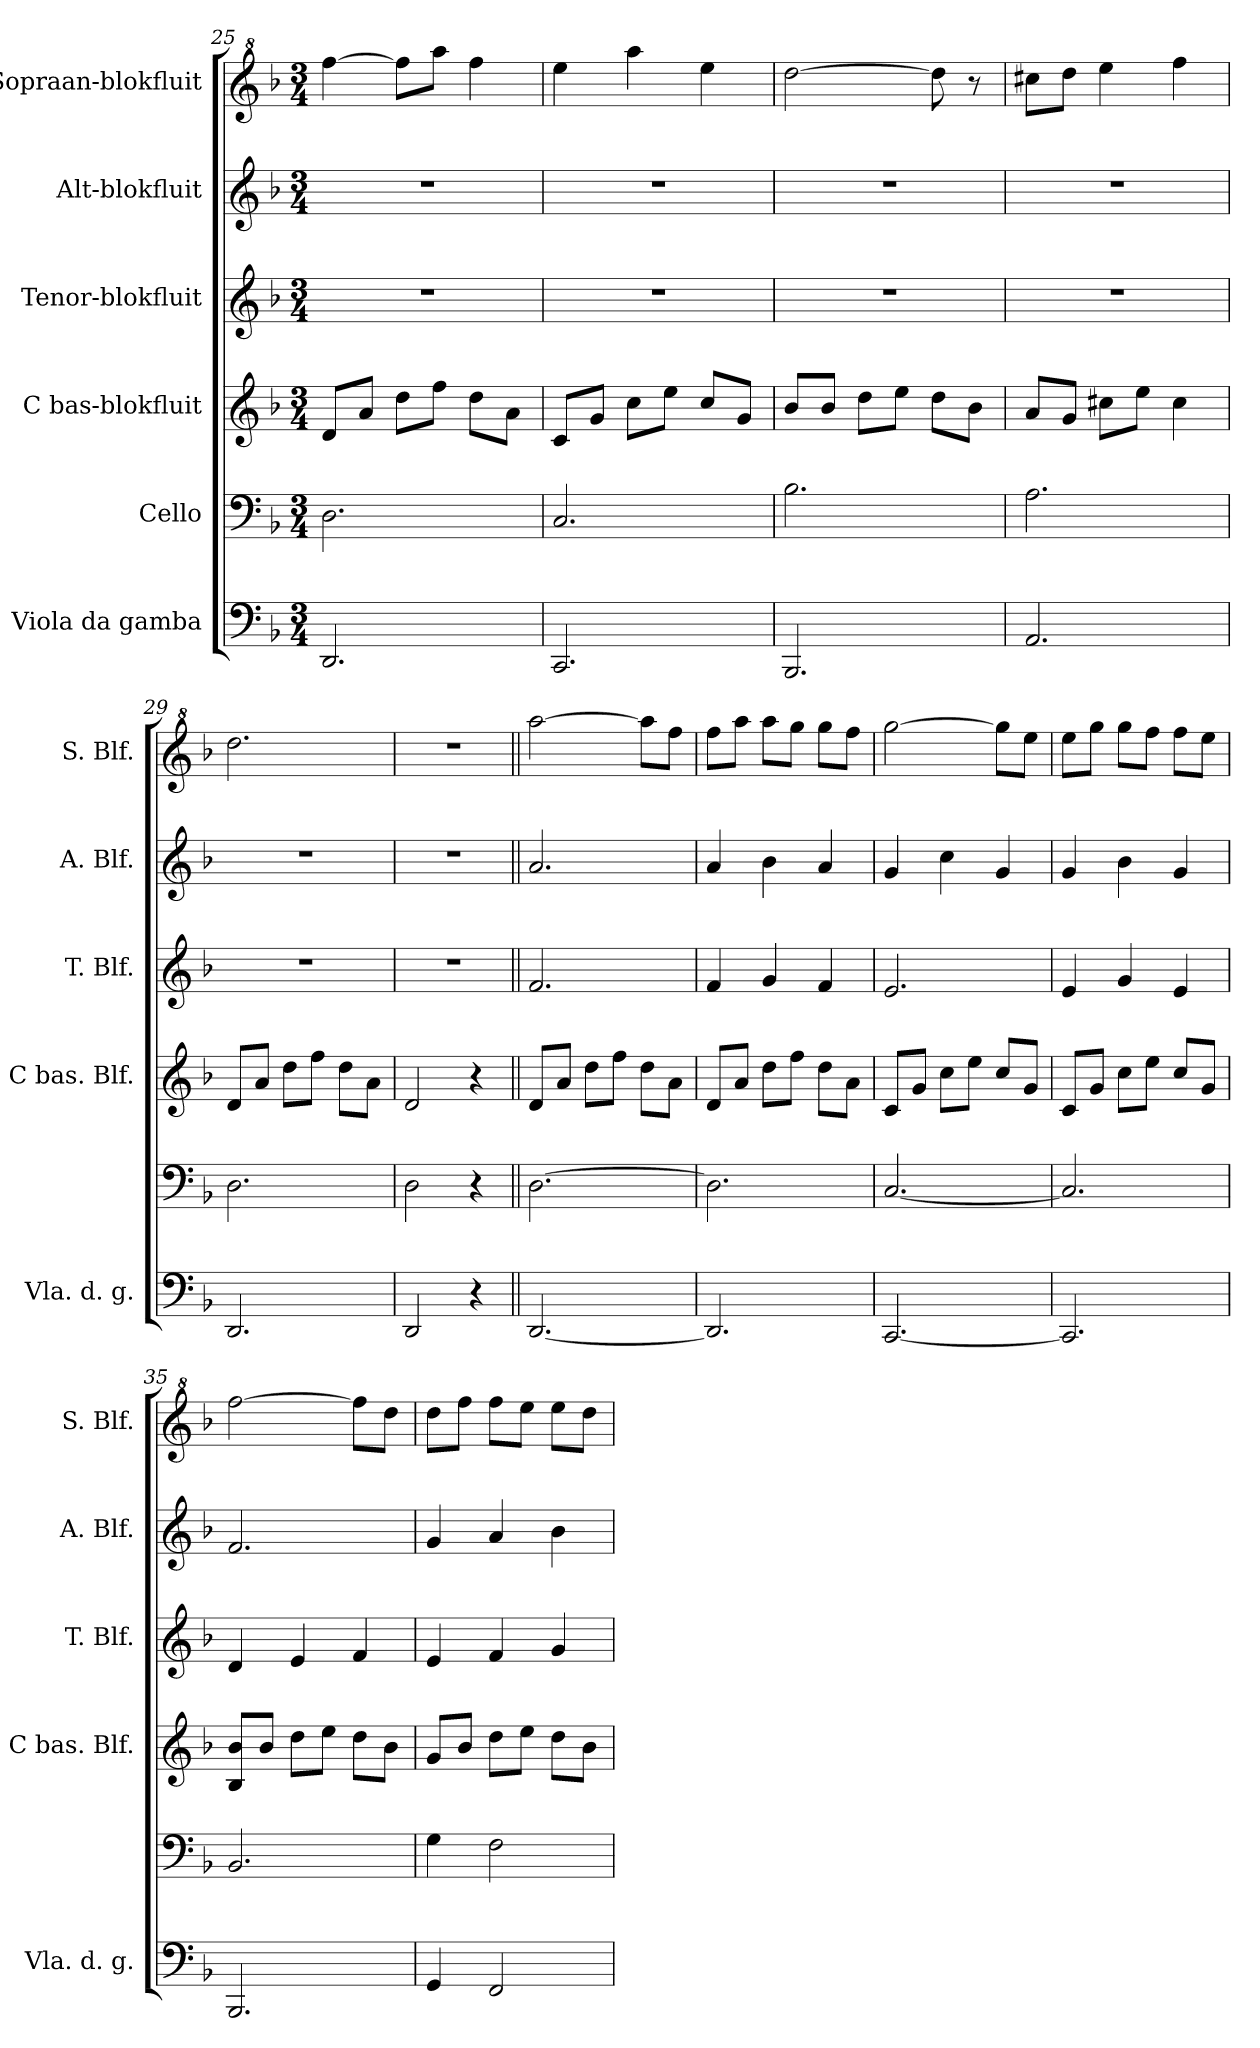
**kern	**kern	**kern	**kern	**kern	**kern
*part6	*part5	*part4	*part3	*part2	*part1
*staff6	*staff5	*staff4	*staff3	*staff2	*staff1
*I"Viola da gamba	*I"Cello	*I"C bas-blokfluit	*I"Tenor-blokfluit	*I"Alt-blokfluit	*I"Sopraan-blokfluit
*I'Vla. d. g.	*	*I'C bas. Blf.	*I'T. Blf.	*I'A. Blf.	*I'S. Blf.
*clefF4	*clefF4	*clefG2	*clefG2	*clefG2	*clefG^2
*k[b-]	*k[b-]	*k[b-]	*k[b-]	*k[b-]	*k[b-]
*M3/4	*M3/4	*M3/4	*M3/4	*M3/4	*M3/4
=25	=25	=25	=25	=25	=25
2.DD/	2.D\	8d/L	2.r	2.r	[4fff\
.	.	8a/J	.	.	.
.	.	8dd\L	.	.	8fff\L]
.	.	8ff\J	.	.	8aaa\J
.	.	8dd\L	.	.	4fff\
.	.	8a\J	.	.	.
=26	=26	=26	=26	=26	=26
2.CC/	2.C/	8c/L	2.r	2.r	4eee\
.	.	8g/J	.	.	.
.	.	8cc\L	.	.	4aaa\
.	.	8ee\J	.	.	.
.	.	8cc/L	.	.	4eee\
.	.	8g/J	.	.	.
=27	=27	=27	=27	=27	=27
2.BBB-/	2.B-\	8b-/L	2.r	2.r	[2ddd\
.	.	8b-/J	.	.	.
.	.	8dd\L	.	.	.
.	.	8ee\J	.	.	.
.	.	8dd\L	.	.	8ddd\]
.	.	8b-\J	.	.	8r
=28	=28	=28	=28	=28	=28
2.AA/	2.A\	8a/L	2.r	2.r	8ccc#X\L
.	.	8g/J	.	.	8ddd\J
.	.	8cc#X\L	.	.	4eee\
.	.	8ee\J	.	.	.
.	.	4cc#\	.	.	4fff\
!!LO:LB:g=z
=29	=29	=29	=29	=29	=29
2.DD/	2.D\	8d/L	2.r	2.r	2.ddd\
.	.	8a/J	.	.	.
.	.	8dd\L	.	.	.
.	.	8ff\J	.	.	.
.	.	8dd\L	.	.	.
.	.	8a\J	.	.	.
=30	=30	=30	=30	=30	=30
2DD/	2D\	2d/	2.r	2.r	2.r
4r	4r	4r	.	.	.
=31||	=31||	=31||	=31||	=31||	=31||
[2.DD/	[2.D\	8d/L	2.f/	2.a/	[2aaa\
.	.	8a/J	.	.	.
.	.	8dd\L	.	.	.
.	.	8ff\J	.	.	.
.	.	8dd\L	.	.	8aaa\L]
.	.	8a\J	.	.	8fff\J
=32	=32	=32	=32	=32	=32
2.DD/]	2.D\]	8d/L	4f/	4a/	8fff\L
.	.	8a/J	.	.	8aaa\J
.	.	8dd\L	4g/	4b-\	8aaa\L
.	.	8ff\J	.	.	8ggg\J
.	.	8dd\L	4f/	4a/	8ggg\L
.	.	8a\J	.	.	8fff\J
=33	=33	=33	=33	=33	=33
[2.CC/	[2.C/	8c/L	2.e/	4g/	[2ggg\
.	.	8g/J	.	.	.
.	.	8cc\L	.	4cc\	.
.	.	8ee\J	.	.	.
.	.	8cc/L	.	4g/	8ggg\L]
.	.	8g/J	.	.	8eee\J
=34	=34	=34	=34	=34	=34
2.CC/]	2.C/]	8c/L	4e/	4g/	8eee\L
.	.	8g/J	.	.	8ggg\J
.	.	8cc\L	4g/	4b-\	8ggg\L
.	.	8ee\J	.	.	8fff\J
.	.	8cc/L	4e/	4g/	8fff\L
.	.	8g/J	.	.	8eee\J
!!LO:PB:g=z
=35	=35	=35	=35	=35	=35
2.BBB-/	2.BB-/	8B-/ 8b-/L	4d/	2.f/	[2fff\
.	.	8b-/J	.	.	.
.	.	8dd\L	4e/	.	.
.	.	8ee\J	.	.	.
.	.	8dd\L	4f/	.	8fff\L]
.	.	8b-\J	.	.	8ddd\J
=36	=36	=36	=36	=36	=36
4GG/	4G\	8g/L	4e/	4g/	8ddd\L
.	.	8b-/J	.	.	8fff\J
2FF/	2F\	8dd\L	4f/	4a/	8fff\L
.	.	8ee\J	.	.	8eee\J
.	.	8dd\L	4g/	4b-\	8eee\L
.	.	8b-\J	.	.	8ddd\J
=	=	=	=	=	=
*-	*-	*-	*-	*-	*-
